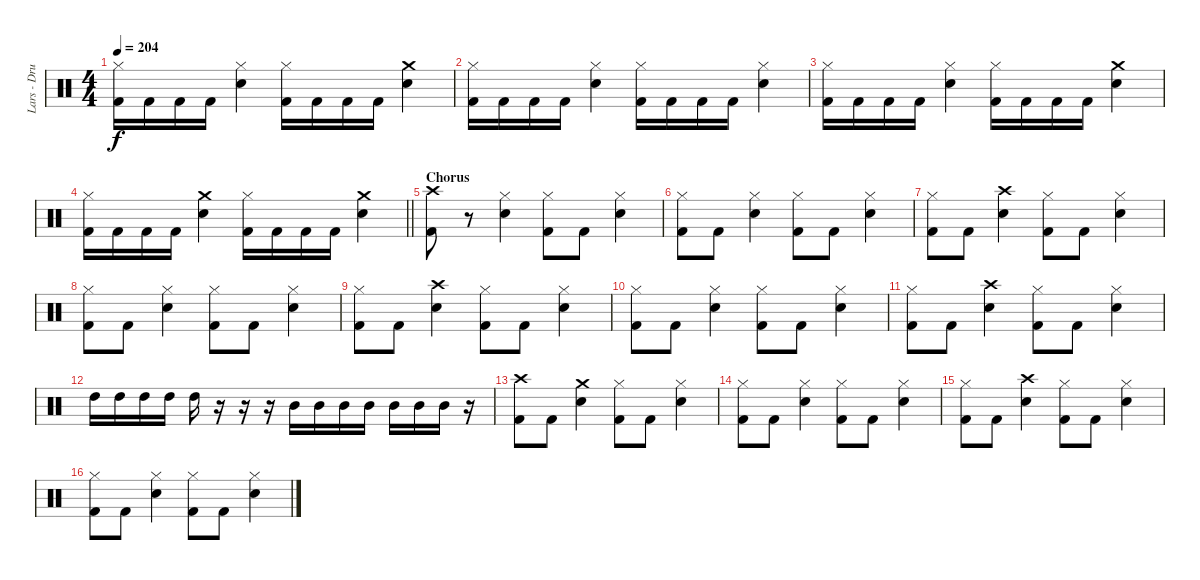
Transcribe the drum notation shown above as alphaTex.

\track ("Lars - Drums" "Lars - Dru") {solo instrument percussion}
\staff {score}
\articulation defaults
\ts (4 4)
\tempo 204
\clef neutral
\ks c
("Hi-Hat (closed)" "Kick (hit) 2").16{dy f} "Kick (hit) 2".16 "Kick (hit) 2".16 "Kick (hit) 2".16 ("Hi-Hat (closed)" "Electric Snare (hit)").4 ("Hi-Hat (closed)" "Kick (hit) 2").16 "Kick (hit) 2".16 "Kick (hit) 2".16 "Kick (hit) 2".16 ("Crash medium (hit)" "Electric Snare (hit)").4 |
("Hi-Hat (closed)" "Kick (hit) 2").16 "Kick (hit) 2".16 "Kick (hit) 2".16 "Kick (hit) 2".16 ("Hi-Hat (closed)" "Electric Snare (hit)").4 ("Hi-Hat (closed)" "Kick (hit) 2").16 "Kick (hit) 2".16 "Kick (hit) 2".16 "Kick (hit) 2".16 ("Hi-Hat (closed)" "Electric Snare (hit)").4 |
("Hi-Hat (closed)" "Kick (hit) 2").16 "Kick (hit) 2".16 "Kick (hit) 2".16 "Kick (hit) 2".16 ("Hi-Hat (closed)" "Electric Snare (hit)").4 ("Hi-Hat (closed)" "Kick (hit) 2").16 "Kick (hit) 2".16 "Kick (hit) 2".16 "Kick (hit) 2".16 ("Crash medium (hit)" "Electric Snare (hit)").4 |
\barLineRight lightlight
("Hi-Hat (closed)" "Kick (hit) 2").16 "Kick (hit) 2".16 "Kick (hit) 2".16 "Kick (hit) 2".16 ("Crash medium (hit)" "Electric Snare (hit)").4 ("Hi-Hat (closed)" "Kick (hit) 2").16 "Kick (hit) 2".16 "Kick (hit) 2".16 "Kick (hit) 2".16 ("Crash medium (hit)" "Electric Snare (hit)").4 |
\section ("" "Chorus")
("Crash high (hit)" "Kick (hit) 2").8 r.8 ("Hi-Hat (closed)" "Electric Snare (hit)").4 ("Hi-Hat (closed)" "Kick (hit) 2").8 "Kick (hit) 2".8 ("Hi-Hat (closed)" "Electric Snare (hit)").4 |
("Hi-Hat (closed)" "Kick (hit) 2").8 "Kick (hit) 2".8 ("Hi-Hat (closed)" "Electric Snare (hit)").4 ("Hi-Hat (closed)" "Kick (hit) 2").8 "Kick (hit) 2".8 ("Hi-Hat (closed)" "Electric Snare (hit)").4 |
("Hi-Hat (closed)" "Kick (hit) 2").8 "Kick (hit) 2".8 ("Crash high (hit)" "Electric Snare (hit)").4 ("Hi-Hat (closed)" "Kick (hit) 2").8 "Kick (hit) 2".8 ("Hi-Hat (closed)" "Electric Snare (hit)").4 |
("Hi-Hat (closed)" "Kick (hit) 2").8 "Kick (hit) 2".8 ("Hi-Hat (closed)" "Electric Snare (hit)").4 ("Hi-Hat (closed)" "Kick (hit) 2").8 "Kick (hit) 2".8 ("Hi-Hat (closed)" "Electric Snare (hit)").4 |
("Hi-Hat (closed)" "Kick (hit) 2").8 "Kick (hit) 2".8 ("Crash high (hit)" "Electric Snare (hit)").4 ("Hi-Hat (closed)" "Kick (hit) 2").8 "Kick (hit) 2".8 ("Hi-Hat (closed)" "Electric Snare (hit)").4 |
("Hi-Hat (closed)" "Kick (hit) 2").8 "Kick (hit) 2".8 ("Hi-Hat (closed)" "Electric Snare (hit)").4 ("Hi-Hat (closed)" "Kick (hit) 2").8 "Kick (hit) 2".8 ("Hi-Hat (closed)" "Electric Snare (hit)").4 |
("Hi-Hat (closed)" "Kick (hit) 2").8 "Kick (hit) 2".8 ("Crash high (hit)" "Electric Snare (hit)").4 ("Hi-Hat (closed)" "Kick (hit) 2").8 "Kick (hit) 2".8 ("Hi-Hat (closed)" "Electric Snare (hit)").4 |
"High Tom (hit)".16 "High Tom (hit)".16 "High Tom (hit)".16 "High Tom (hit)".16 "High Tom (hit)".16 r.16 r.16 r.16 "Mid Tom (hit)".16 "Mid Tom (hit)".16 "Mid Tom (hit)".16 "Mid Tom (hit)".16 "Mid Tom (hit)".16 "Mid Tom (hit)".16 "Mid Tom (hit)".16 r.16 |
("Crash high (hit)" "Kick (hit) 2").8 "Kick (hit) 2".8 ("Crash medium (hit)" "Electric Snare (hit)").4 ("Hi-Hat (closed)" "Kick (hit) 2").8 "Kick (hit) 2".8 ("Hi-Hat (closed)" "Electric Snare (hit)").4 |
("Hi-Hat (closed)" "Kick (hit) 2").8 "Kick (hit) 2".8 ("Hi-Hat (closed)" "Electric Snare (hit)").4 ("Hi-Hat (closed)" "Kick (hit) 2").8 "Kick (hit) 2".8 ("Hi-Hat (closed)" "Electric Snare (hit)").4 |
("Hi-Hat (closed)" "Kick (hit) 2").8 "Kick (hit) 2".8 ("Crash high (hit)" "Electric Snare (hit)").4 ("Hi-Hat (closed)" "Kick (hit) 2").8 "Kick (hit) 2".8 ("Hi-Hat (closed)" "Electric Snare (hit)").4 |
("Hi-Hat (closed)" "Kick (hit) 2").8 "Kick (hit) 2".8 ("Hi-Hat (closed)" "Electric Snare (hit)").4 ("Hi-Hat (closed)" "Kick (hit) 2").8 "Kick (hit) 2".8 ("Hi-Hat (closed)" "Electric Snare (hit)").4
